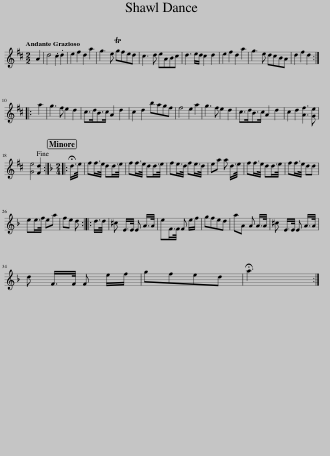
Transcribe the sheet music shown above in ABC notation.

X:1
L:1/8
Q:1/4=120
M:2/2
I:linebreak $
K:D
V:1 treble
V:1
 A2 | d4 .c2 .d2 | e2 f2 d2 a2 | g3 e Tgfed | c3 d eABc | %5
 d3 e/d/ c2 d2 | e2 f2 d2 a2 | g3 e dcBA | d2 f2 d2 ::$ a2 | %10
 g3 f e2 d2 | c>dB>c A2 d2 | c2 d2 bagf | f4 e2 a2 | g3 f e2 d2 | %15
 c>dB>c A2 d2 | c2 d2 [Af]3 [Ge] |$ [Ge]4 [Fd]2!fine! ::[K:Dmin][M:2/4] !fermata!d/>e/ | ff/>e/ dd/>e/ | %20
 ff/>e/ dd/>e/ | fe/>d/ fe/>d/ | ea a d/>e/ | ff/>e/ dd/>e/ | ff/>e/ dd |$ %25
 ee/>f/ ea | fe d :: d/>d/ | ^c E/>E/ E A/>A/ | eF/>F/ F e/f/ | %30
 gfed | aA A A/>A/ | ^c E/>E/ E A/>A/ |$ d F/>F/ F e/f/ | gfed | %35
 !fermata!a3 :| %36
